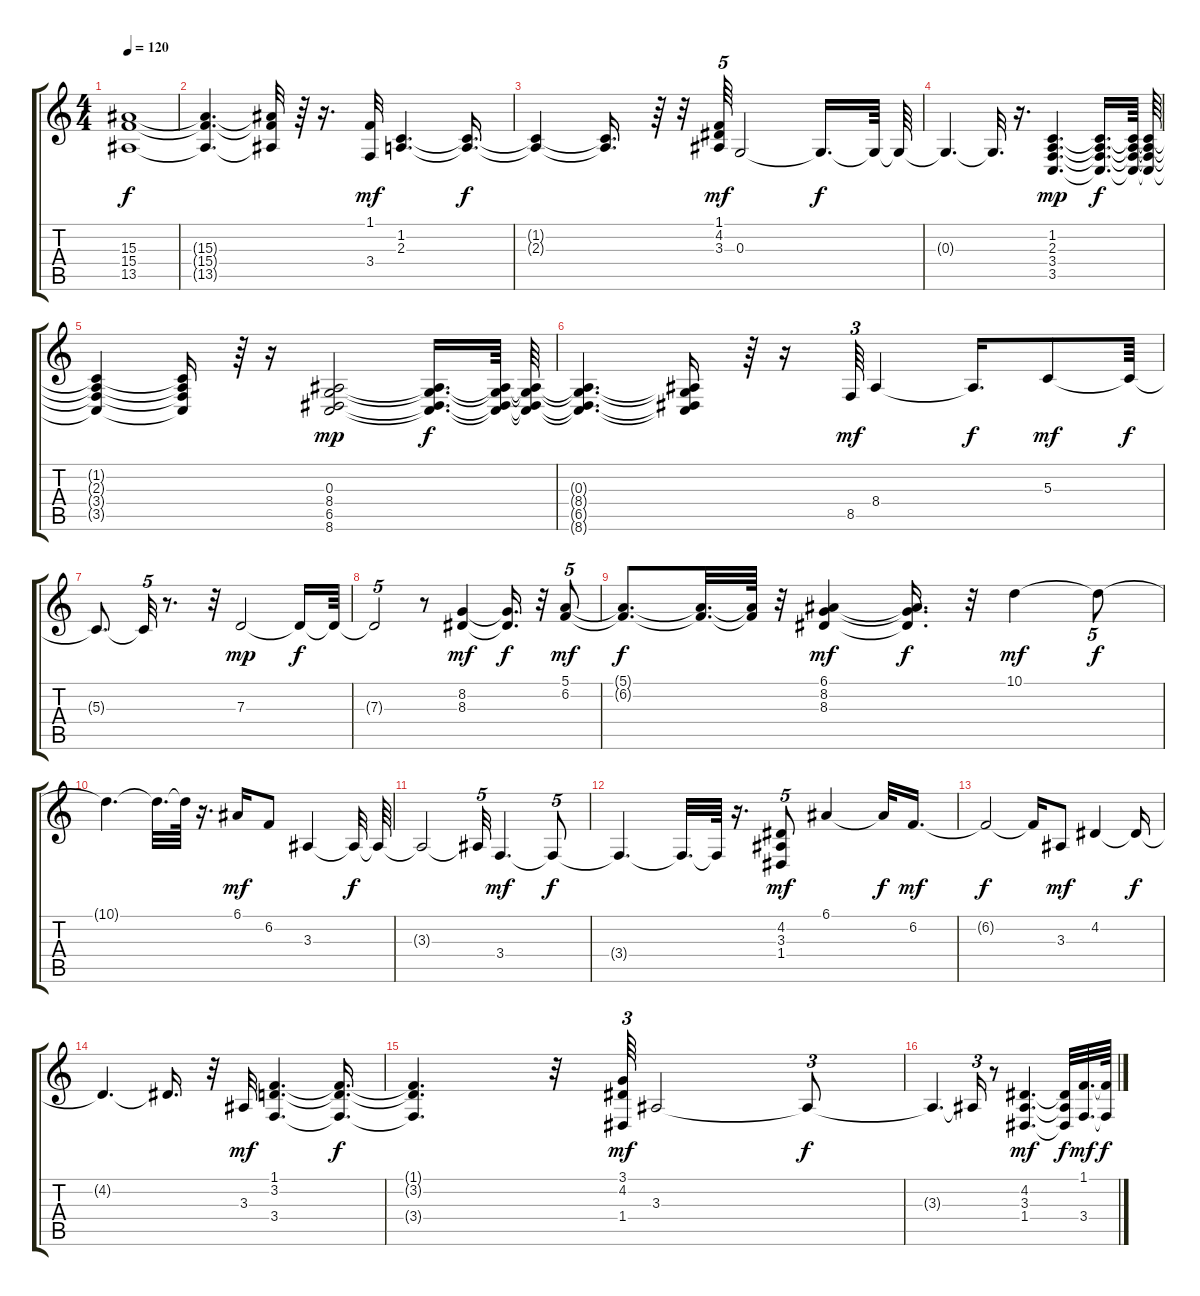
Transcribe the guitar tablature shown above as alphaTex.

\track "" {instrument pad2warm}
\staff {score tabs}
\tuning (E4 B3 G3 D3 A2 E2) {hide}
\ts (4 4)
\tempo 120
\clef g2
\ks c
(15.3{t} 15.4{t} 13.5{t}).1{dy f} |
(15.3{t} 15.4{t} 13.5{t}).4{d} (15.3{t} 15.4{t} 13.5{t}).32 r.64 r.16{d} (1.1 3.4).32{dy mf} (1.2 2.3).4{d} (1.2{t} 2.3{t}).16{d dy f} |
(1.2{t} 2.3{t}).4 (1.2{t} 2.3{t}).16{d} r.64 r.32 (1.1 4.2 3.3).64{tu (5 4) dy mf} 0.3.2 0.3{t}.16{d dy f} 0.3{t}.64 0.3{t}.64 |
0.3{t}.4{d} 0.3{t}.32{d} r.16{d} (1.2 2.3 3.4 3.5).4{d dy mp} (1.2{t} 2.3{t} 3.4{t} 3.5{t}).16{d dy f} (1.2{t} 2.3{t} 3.4{t} 3.5{t}).64 (1.2{t} 2.3{t} 3.4{t} 3.5{t}).64 |
(1.2{t} 2.3{t} 3.4{t} 3.5{t}).4 (1.2{t} 2.3{t} 3.4{t} 3.5{t}).16 r.64 r.16 (0.3 8.4 6.5 8.6).2{dy mp} (0.3{t} 8.4{t} 6.5{t} 8.6{t}).16{d dy f} (0.3{t} 8.4{t} 6.5{t} 8.6{t}).64 (0.3{t} 8.4{t} 6.5{t} 8.6{t}).64 |
(0.3{t} 8.4{t} 6.5{t} 8.6{t}).4{d} (0.3{t} 8.4{t} 6.5{t} 8.6{t}).16 r.64 r.16 8.5.64{tu (3 2) dy mf} 8.4.4 8.4{t}.16{d dy f} 5.3.8{dy mf} 5.3{t}.64{dy f} |
5.3{t}.8{d} 5.3{t}.32{tu (5 4)} r.8{d} r.32 7.3.2{dy mp} 7.3{t}.16{dy f} 7.3{t}.64 |
7.3{t}.2{tu (5 4)} r.8 (8.2 8.3).4{dy mf} (8.2{t} 8.3{t}).16{d dy f} r.32 (5.1 6.2).8{tu (5 4) dy mf} |
(5.1{t} 6.2{t}).8{d dy f} (5.1{t} 6.2{t}).32{d} (5.1{t} 6.2{t}).64 r.32 (6.1 8.2 8.3).4{dy mf} (6.1{t} 8.2{t} 8.3{t}).16{d dy f} r.32 10.1.4{dy mf} 10.1{t}.8{tu (5 4) dy f} |
10.1{t}.4{d} 10.1{t}.32{d} 10.1{t}.64 r.16{d} 6.1.16{dy mf} 6.2.8 3.3.4 3.3{t}.32{dy f} 3.3{t}.64 |
3.3{t}.2 3.3{t}.32{tu (5 4)} 3.4.4{d dy mf} 3.4{t}.8{tu (5 4) dy f} |
3.4{t}.4{d} 3.4{t}.32{d} 3.4{t}.64 r.16{d} (4.2 3.3 1.4).8{tu (5 4) dy mf} 6.1.4 6.1{t}.32{dy f} 6.2.16{d dy mf} |
6.2{t}.2{dy f} 6.2{t}.16 3.3.8{dy mf} 4.2.4 4.2{t}.16{dy f} |
4.2{t}.4{d} 4.2{t}.16{d} r.32 3.3.32{dy mf} (1.1 3.2 3.4).4{d} (1.1{t} 3.2{t} 3.4{t}).16{d dy f} |
(1.1{t} 3.2{t} 3.4{t}).4{d} r.32 (3.1 4.2 1.4).64{tu (3 2) dy mf} 3.3.2 3.3{t}.8{tu (3 2) dy f} |
3.3{t}.4{d} 3.3{t}.16{tu (3 2)} r.8 (4.2 3.3 1.4).4{d dy mf} (4.2{t} 3.3{t} 1.4{t}).32{dy f} (1.1 3.4).32{d dy mf} (1.1{t} 3.4{t}).64{dy f}
